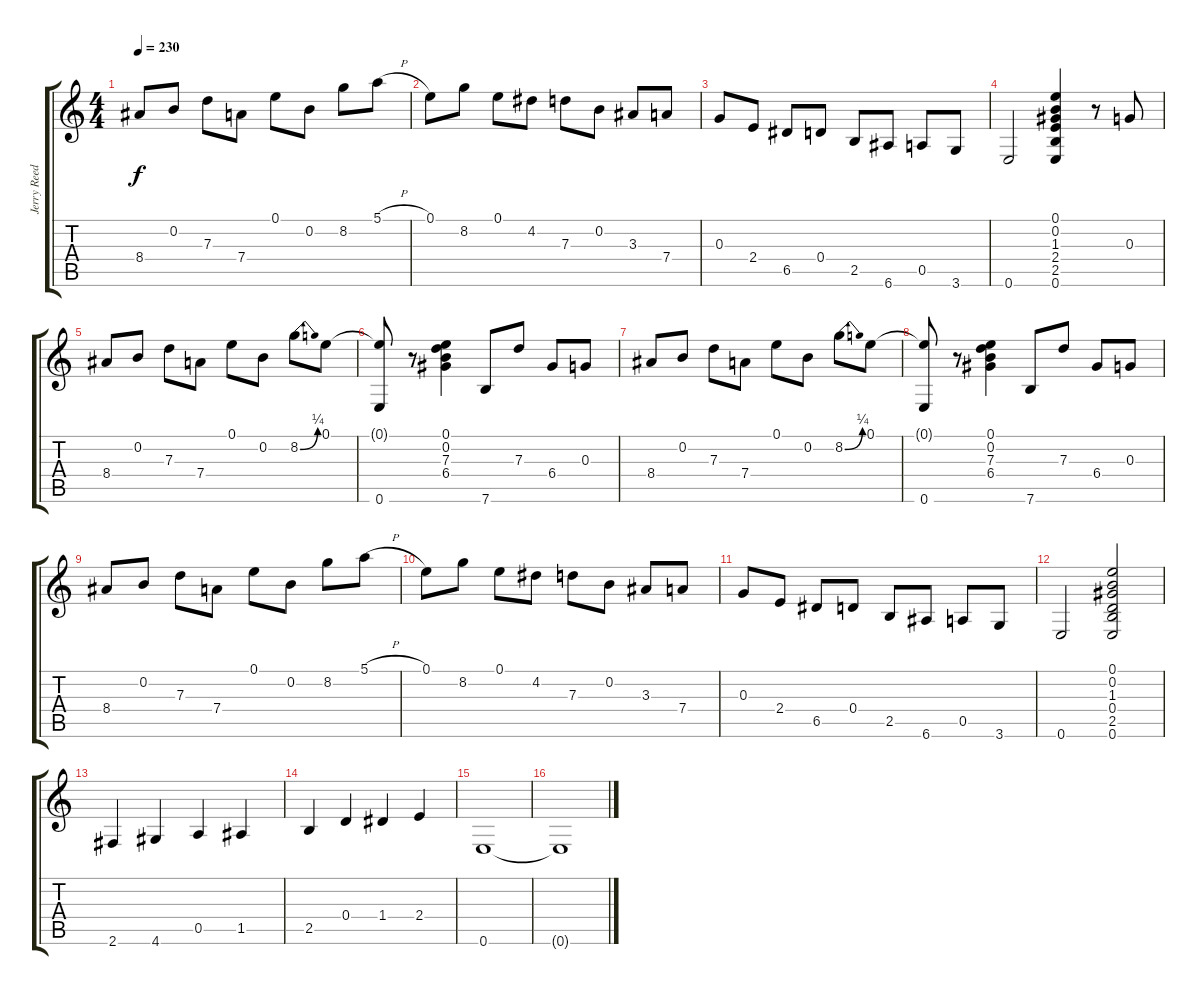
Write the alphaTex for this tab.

\track ("Jerry Reed" "Jerry Reed") {instrument acousticguitarnylon}
\staff {score tabs}
\tuning (E4 B3 G3 D3 A2 E2) {hide}
\ts (4 4)
\tempo 230
\clef g2
\ks c
8.4.8{dy f} 0.2.8 7.3.8 7.4.8 0.1.8 0.2.8 8.2.8 5.1{h}.8 |
0.1.8 8.2.8 0.1.8 4.2.8 7.3.8 0.2.8 3.3.8 7.4.8 |
0.3.8 2.4.8 6.5.8 0.4.8 2.5.8 6.6.8 0.5.8 3.6.8 |
0.6.2 (0.1 0.2 1.3 2.4 2.5 0.6).4 r.8 0.3.8 |
8.4.8 0.2.8 7.3.8 7.4.8 0.1.8 0.2.8 8.2{be (bend 0 0 60 1)}.8 0.1.8 |
(0.1{t} 0.6).8 r.8 (0.1 0.2 7.3 6.4).4 7.6.8 7.3.8 6.4.8 0.3.8 |
8.4.8 0.2.8 7.3.8 7.4.8 0.1.8 0.2.8 8.2{be (bend 0 0 60 1)}.8 0.1.8 |
(0.1{t} 0.6).8 r.8 (0.1 0.2 7.3 6.4).4 7.6.8 7.3.8 6.4.8 0.3.8 |
8.4.8 0.2.8 7.3.8 7.4.8 0.1.8 0.2.8 8.2.8 5.1{h}.8 |
0.1.8 8.2.8 0.1.8 4.2.8 7.3.8 0.2.8 3.3.8 7.4.8 |
0.3.8 2.4.8 6.5.8 0.4.8 2.5.8 6.6.8 0.5.8 3.6.8 |
0.6.2 (0.1 0.2 1.3 0.4 2.5 0.6).2 |
2.6.4 4.6.4 0.5.4 1.5.4 |
2.5.4 0.4.4 1.4.4 2.4.4 |
0.6.1 |
0.6{t}.1
